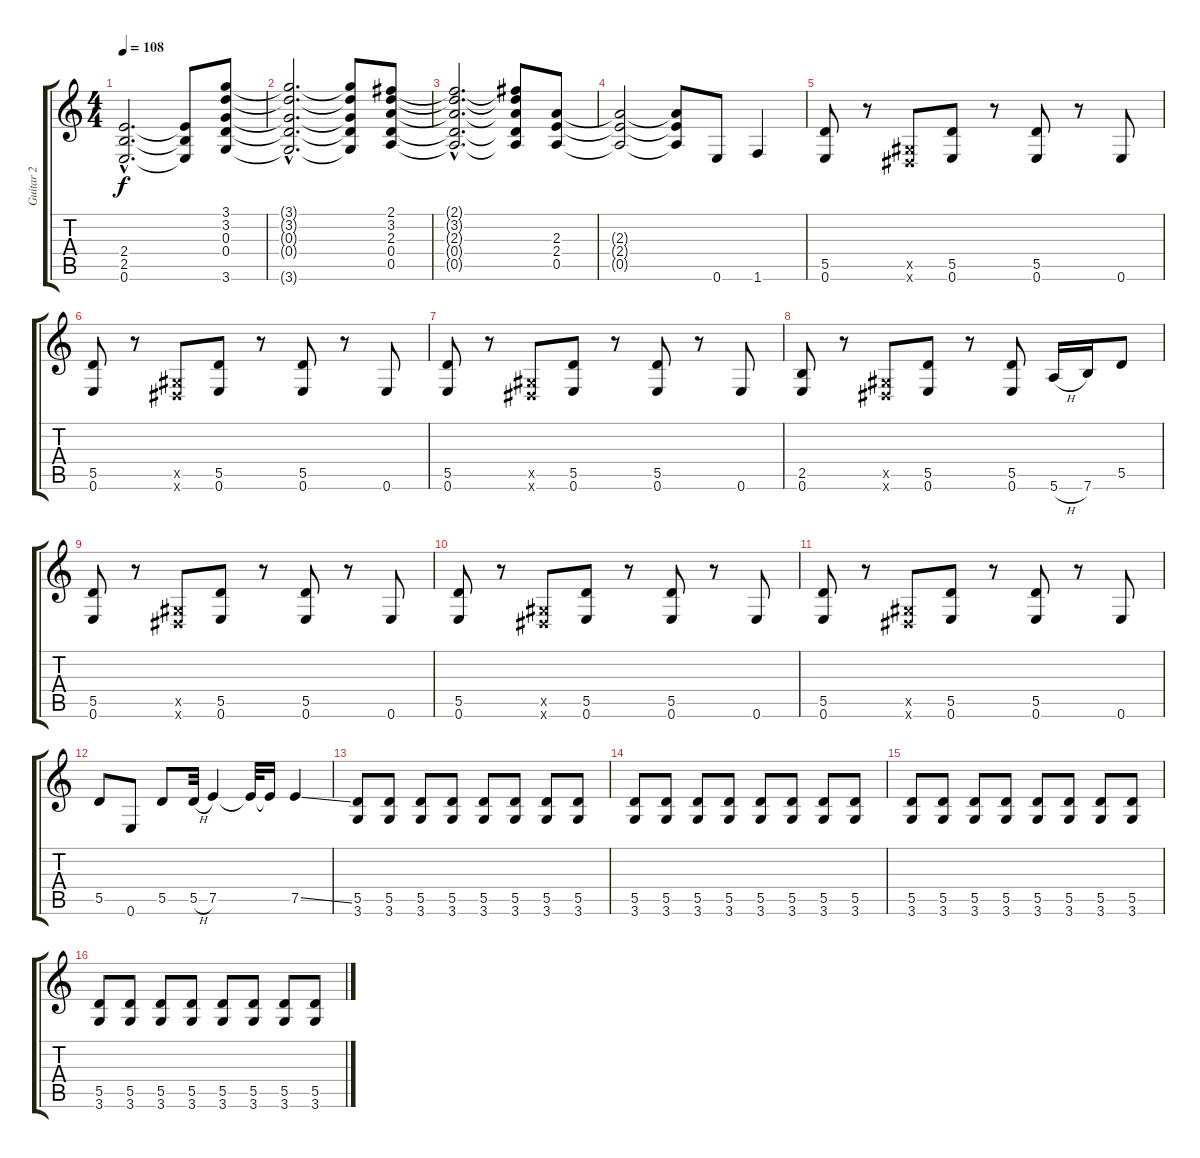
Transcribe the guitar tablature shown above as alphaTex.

\track ("Guitar 2" "Guitar 2") {instrument overdrivenguitar}
\staff {score tabs}
\tuning (E4 B3 G3 D3 A2 E2) {hide}
\ts (4 4)
\tempo 108
\clef g2
\ks c
(2.4{hac} 2.5{hac} 0.6{hac}).2{d dy f} (2.4{t} 2.5{t} 0.6{t}).8 (3.1 3.2 0.3 0.4 3.6).8 |
(3.1{hac t} 3.2{hac t} 0.3{hac t} 0.4{hac t} 3.6{hac t}).2{d} (3.1{t} 3.2{t} 0.3{t} 0.4{t} 3.6{t}).8 (2.1 3.2 2.3 0.4 0.5).8 |
(2.1{hac t} 3.2{hac t} 2.3{hac t} 0.4{hac t} 0.5{hac t}).2{d} (2.1{t} 3.2{t} 2.3{t} 0.4{t} 0.5{t}).8 (2.3 2.4 0.5).8 |
(2.3{t} 2.4{t} 0.5{t}).2 (2.3{t} 2.4{t} 0.5{t}).8 0.6.8 1.6.4 |
(5.5 0.6).8 r.8 (-1.5{x} -1.6{x}).8 (5.5 0.6).8 r.8 (5.5 0.6).8 r.8 0.6.8 |
(5.5 0.6).8 r.8 (-1.5{x} -1.6{x}).8 (5.5 0.6).8 r.8 (5.5 0.6).8 r.8 0.6.8 |
(5.5 0.6).8 r.8 (-1.5{x} -1.6{x}).8 (5.5 0.6).8 r.8 (5.5 0.6).8 r.8 0.6.8 |
(2.5 0.6).8 r.8 (-1.5{x} -1.6{x}).8 (5.5 0.6).8 r.8 (5.5 0.6).8 5.6{h}.16 7.6.16 5.5.8 |
(5.5 0.6).8 r.8 (-1.5{x} -1.6{x}).8 (5.5 0.6).8 r.8 (5.5 0.6).8 r.8 0.6.8 |
(5.5 0.6).8 r.8 (-1.5{x} -1.6{x}).8 (5.5 0.6).8 r.8 (5.5 0.6).8 r.8 0.6.8 |
(5.5 0.6).8 r.8 (-1.5{x} -1.6{x}).8 (5.5 0.6).8 r.8 (5.5 0.6).8 r.8 0.6.8 |
5.5.8 0.6.8 5.5.8 5.5{h}.32 7.5.4 7.5{t}.32 7.5{t}.16 7.5{ss}.4 |
(5.5 3.6).8 (5.5 3.6).8 (5.5 3.6).8 (5.5 3.6).8 (5.5 3.6).8 (5.5 3.6).8 (5.5 3.6).8 (5.5 3.6).8 |
(5.5 3.6).8 (5.5 3.6).8 (5.5 3.6).8 (5.5 3.6).8 (5.5 3.6).8 (5.5 3.6).8 (5.5 3.6).8 (5.5 3.6).8 |
(5.5 3.6).8 (5.5 3.6).8 (5.5 3.6).8 (5.5 3.6).8 (5.5 3.6).8 (5.5 3.6).8 (5.5 3.6).8 (5.5 3.6).8 |
(5.5 3.6).8 (5.5 3.6).8 (5.5 3.6).8 (5.5 3.6).8 (5.5 3.6).8 (5.5 3.6).8 (5.5 3.6).8 (5.5 3.6).8
